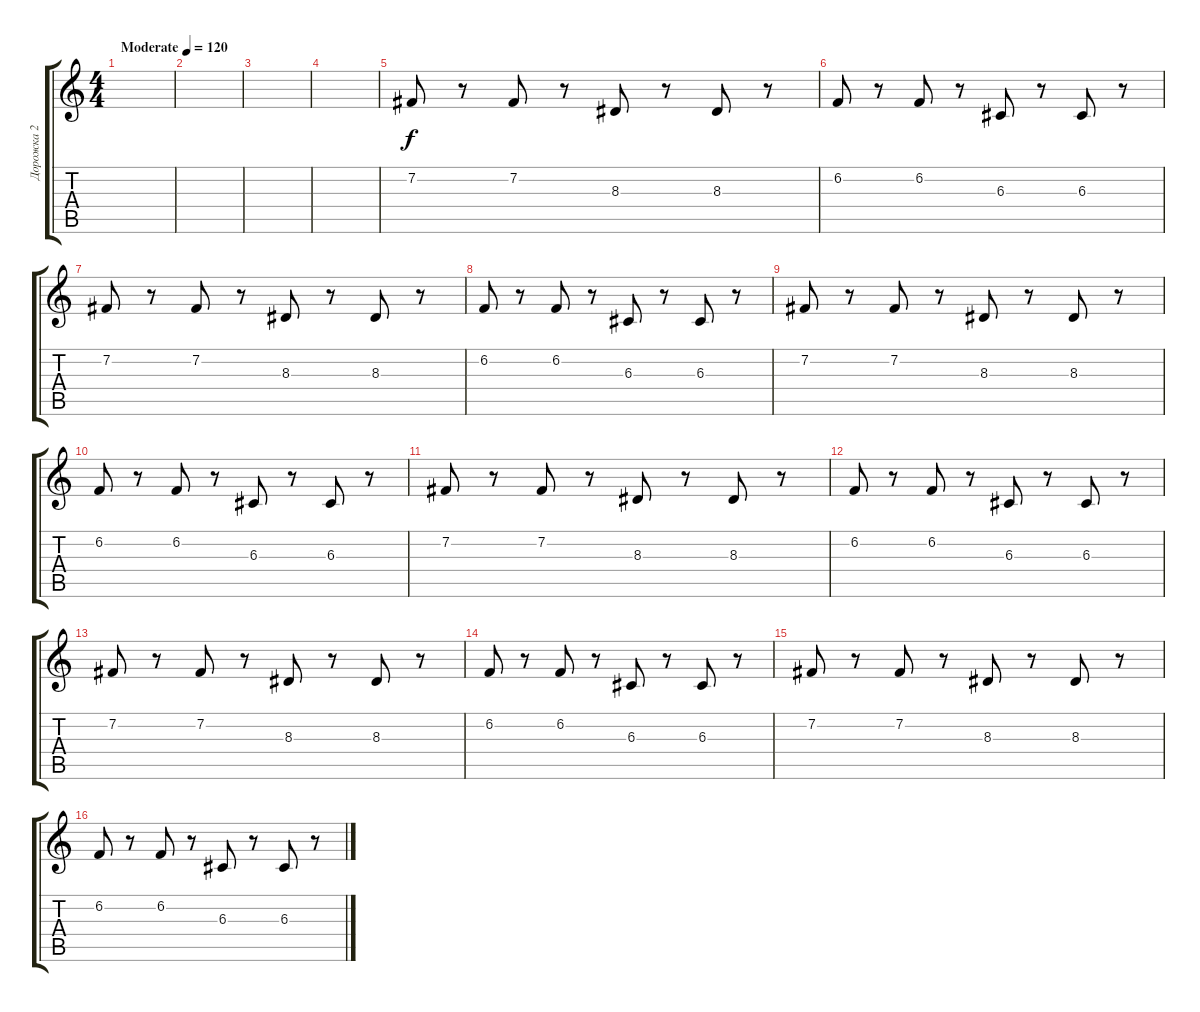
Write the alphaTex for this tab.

\track ("Дорожка 2" "Дорожка 2") {instrument stringensemble1}
\staff {score tabs}
\tuning (E4 B3 G3 D3 A2 D2) {hide}
\ts (4 4)
\tempo (120 "Moderate")
\clef g2
\ks c
|
|
|
|
7.2.8 r.8 7.2.8 r.8 8.3.8 r.8 8.3.8 r.8 |
6.2.8 r.8 6.2.8 r.8 6.3.8 r.8 6.3.8 r.8 |
7.2.8 r.8 7.2.8 r.8 8.3.8 r.8 8.3.8 r.8 |
6.2.8 r.8 6.2.8 r.8 6.3.8 r.8 6.3.8 r.8 |
7.2.8 r.8 7.2.8 r.8 8.3.8 r.8 8.3.8 r.8 |
6.2.8 r.8 6.2.8 r.8 6.3.8 r.8 6.3.8 r.8 |
7.2.8 r.8 7.2.8 r.8 8.3.8 r.8 8.3.8 r.8 |
6.2.8 r.8 6.2.8 r.8 6.3.8 r.8 6.3.8 r.8 |
7.2.8 r.8 7.2.8 r.8 8.3.8 r.8 8.3.8 r.8 |
6.2.8 r.8 6.2.8 r.8 6.3.8 r.8 6.3.8 r.8 |
7.2.8 r.8 7.2.8 r.8 8.3.8 r.8 8.3.8 r.8 |
6.2.8 r.8 6.2.8 r.8 6.3.8 r.8 6.3.8 r.8
